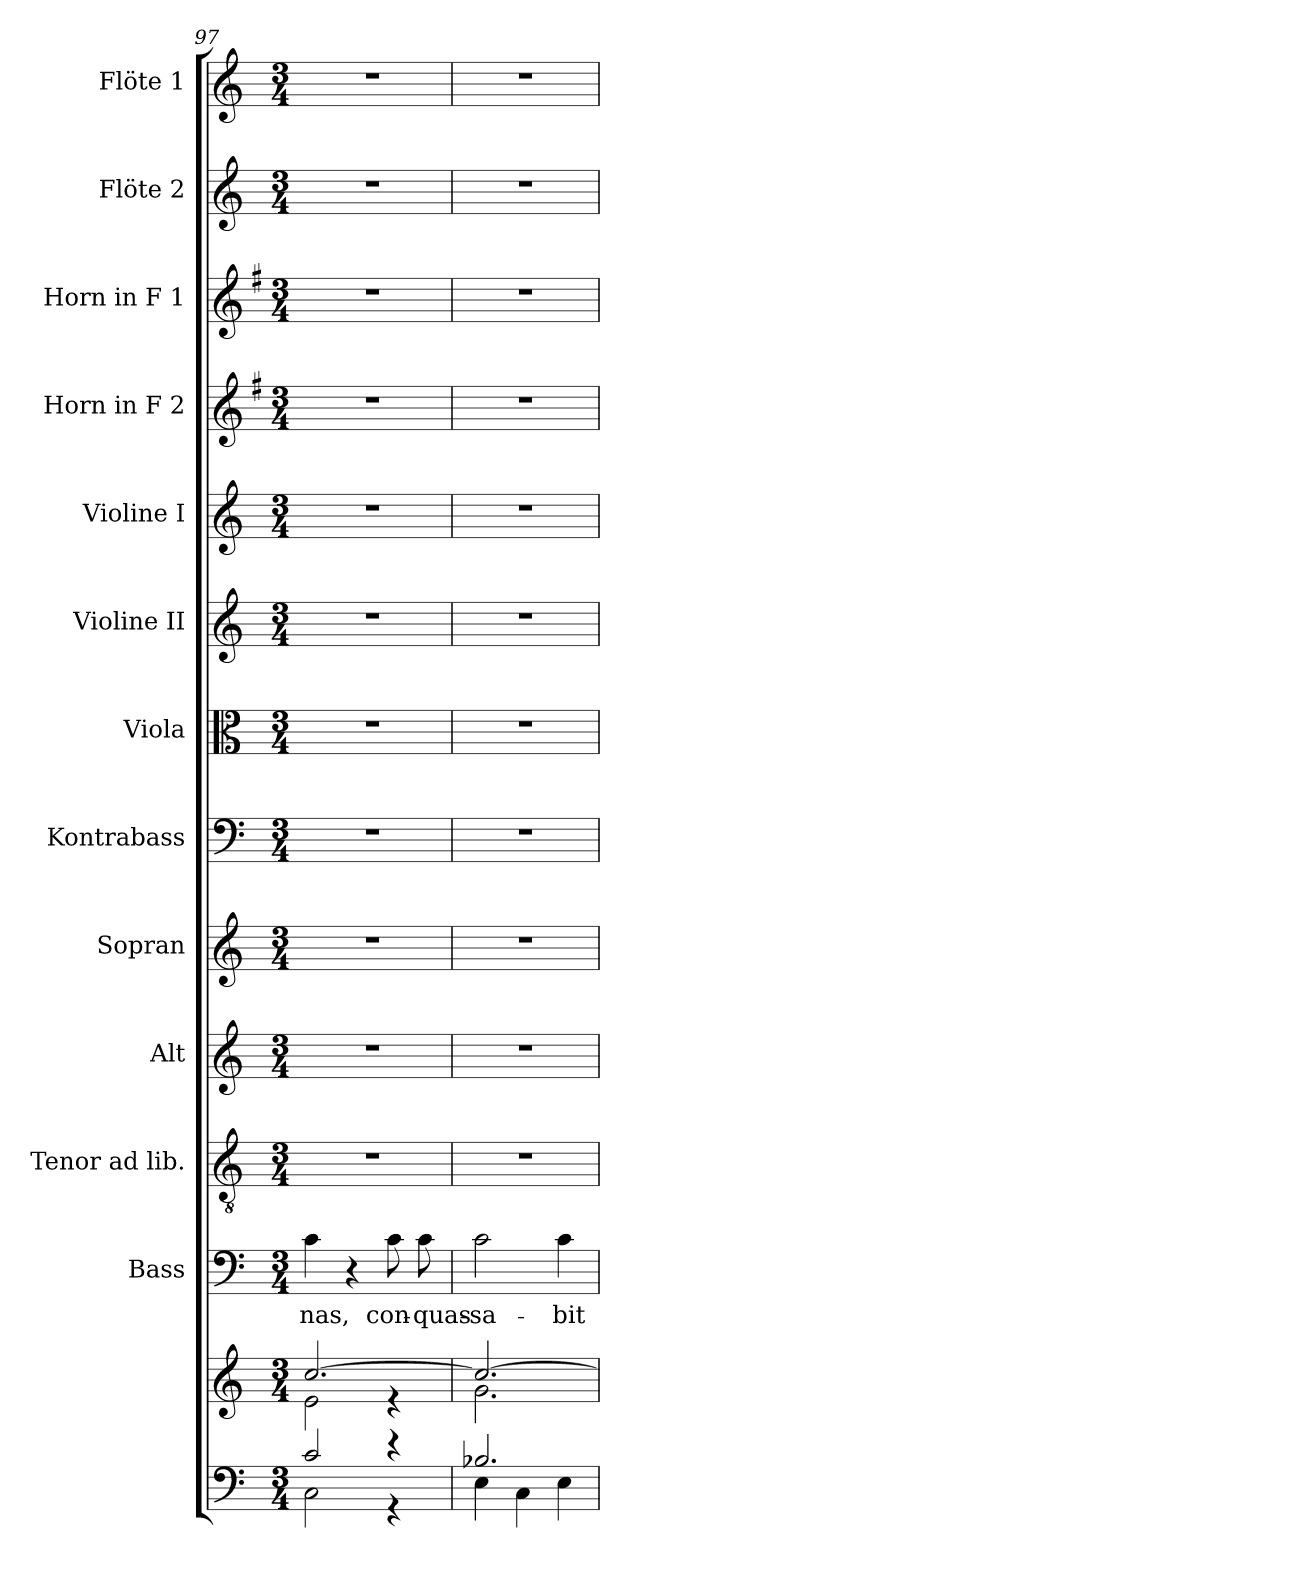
**kern	**kern	**kern	**text	**kern	**kern	**kern	**kern	**kern	**kern	**kern	**kern	**kern	**kern	**kern
*part13	*part13	*part12	*part12	*part11	*part10	*part9	*part8	*part7	*part6	*part5	*part4	*part3	*part2	*part1
*staff14	*staff13	*staff12	*staff12	*staff11	*staff10	*staff9	*staff8	*staff7	*staff6	*staff5	*staff4	*staff3	*staff2	*staff1
*	*	*I"Bass	*	*I"Tenor ad lib.	*I"Alt	*I"Sopran	*I"Kontrabass	*I"Viola	*I"Violine II	*I"Violine I	*I"Horn in F 2	*I"Horn in F 1	*I"Flöte 2	*I"Flöte 1
*	*	*I'B.	*	*I'T.	*I'A.	*I'S.	*I'Kb.	*I'Vla.	*I'Vl. II	*I'Vl. I	*	*	*I'Fl. 2	*I'Fl. 1
*clefF4	*clefG2	*clefF4	*	*clefGv2	*clefG2	*clefG2	*clefF4	*clefC3	*clefG2	*clefG2	*clefG2	*clefG2	*clefG2	*clefG2
*	*	*	*	*	*	*	*ITrd7c12	*	*	*	*ITrd4c7	*ITrd4c7	*	*
*k[]	*k[]	*k[]	*	*k[]	*k[]	*k[]	*k[]	*k[]	*k[]	*k[]	*k[]	*k[]	*k[]	*k[]
*C:	*C:	*C:	*	*C:	*C:	*C:	*C:	*C:	*C:	*C:	*C:	*C:	*C:	*C:
*M3/4	*M3/4	*M3/4	*	*M3/4	*M3/4	*M3/4	*M3/4	*M3/4	*M3/4	*M3/4	*M3/4	*M3/4	*M3/4	*M3/4
=97	=97	=97	=97	=97	=97	=97	=97	=97	=97	=97	=97	=97	=97	=97
*^	*^	*	*	*	*	*	*	*	*	*	*	*	*	*
!	!	!	!	!	!LO:LY:b	!	!	!	!	!	!	!	!	!	!	!
2c/	2C\	[>2.cc/	2e\	4c\	-nas,	2.r	2.r	2.r	2.r	2.r	2.r	2.r	2.r	2.r	2.r	2.r
.	.	.	.	4r	.	.	.	.	.	.	.	.	.	.	.	.
!	!	!	!	!	!LO:LY:b	!	!	!	!	!	!	!	!	!	!	!
4r	4r	.	4rd	8c\	con-	.	.	.	.	.	.	.	.	.	.	.
!	!	!	!	!	!LO:LY:b	!	!	!	!	!	!	!	!	!	!	!
.	.	.	.	8c\	-quas-	.	.	.	.	.	.	.	.	.	.	.
!!LO:PB:g=z
=98	=98	=98	=98	=98	=98	=98	=98	=98	=98	=98	=98	=98	=98	=98	=98	=98
!	!	!	!	!	!LO:LY:b	!	!	!	!	!	!	!	!	!	!	!
2.B-X/	4E\	2.cc/_	2.g\	2c\	-sa-	2.r	2.r	2.r	2.r	2.r	2.r	2.r	2.r	2.r	2.r	2.r
.	4C\	.	.	.	.	.	.	.	.	.	.	.	.	.	.	.
!	!	!	!	!	!LO:LY:b	!	!	!	!	!	!	!	!	!	!	!
.	4E\	.	.	4c\	-bit	.	.	.	.	.	.	.	.	.	.	.
*v	*v	*	*	*	*	*	*	*	*	*	*	*	*	*	*	*
*	*v	*v	*	*	*	*	*	*	*	*	*	*	*	*	*
=	=	=	=	=	=	=	=	=	=	=	=	=	=	=
*-	*-	*-	*-	*-	*-	*-	*-	*-	*-	*-	*-	*-	*-	*-
